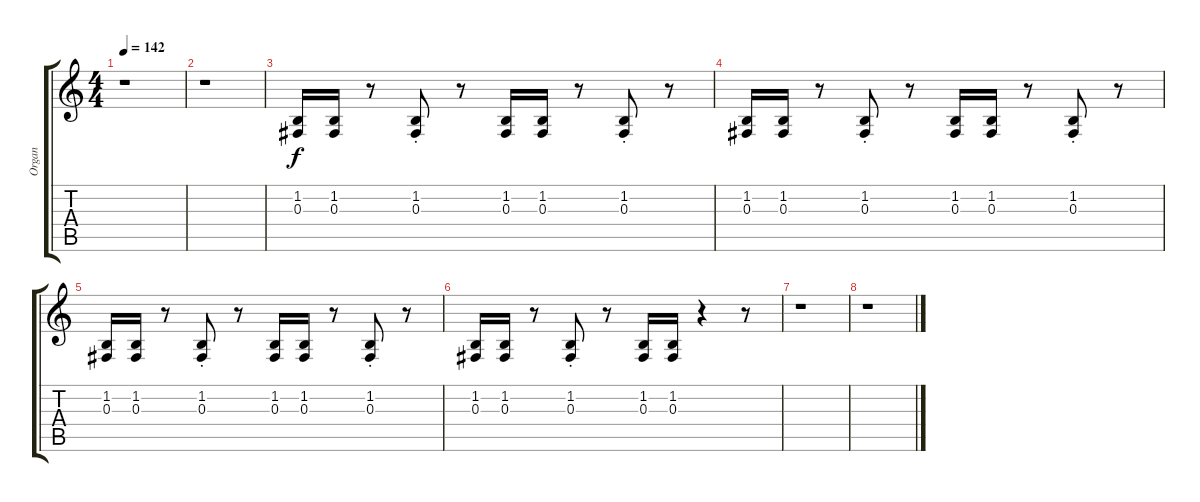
\track ("Organ" "Organ") {instrument drawbarorgan}
\staff {score tabs}
\tuning (Eb4 Bb3 Gb3 Db3 Ab2 Eb2) {hide}
\ts (4 4)
\tempo 142
\clef g2
\ks c
r.1{dy f} |
r.1 |
(1.2 0.3).16 (1.2 0.3).16 r.8 (1.2 0.3{st}).8 r.8 (1.2 0.3).16 (1.2 0.3).16 r.8 (1.2 0.3{st}).8 r.8 |
(1.2 0.3).16 (1.2 0.3).16 r.8 (1.2 0.3{st}).8 r.8 (1.2 0.3).16 (1.2 0.3).16 r.8 (1.2 0.3{st}).8 r.8 |
(1.2 0.3).16 (1.2 0.3).16 r.8 (1.2 0.3{st}).8 r.8 (1.2 0.3).16 (1.2 0.3).16 r.8 (1.2 0.3{st}).8 r.8 |
(1.2 0.3).16 (1.2 0.3).16 r.8 (1.2 0.3{st}).8 r.8 (1.2 0.3).16 (1.2 0.3).16 r.4 r.8 |
r.1 |
r.1
